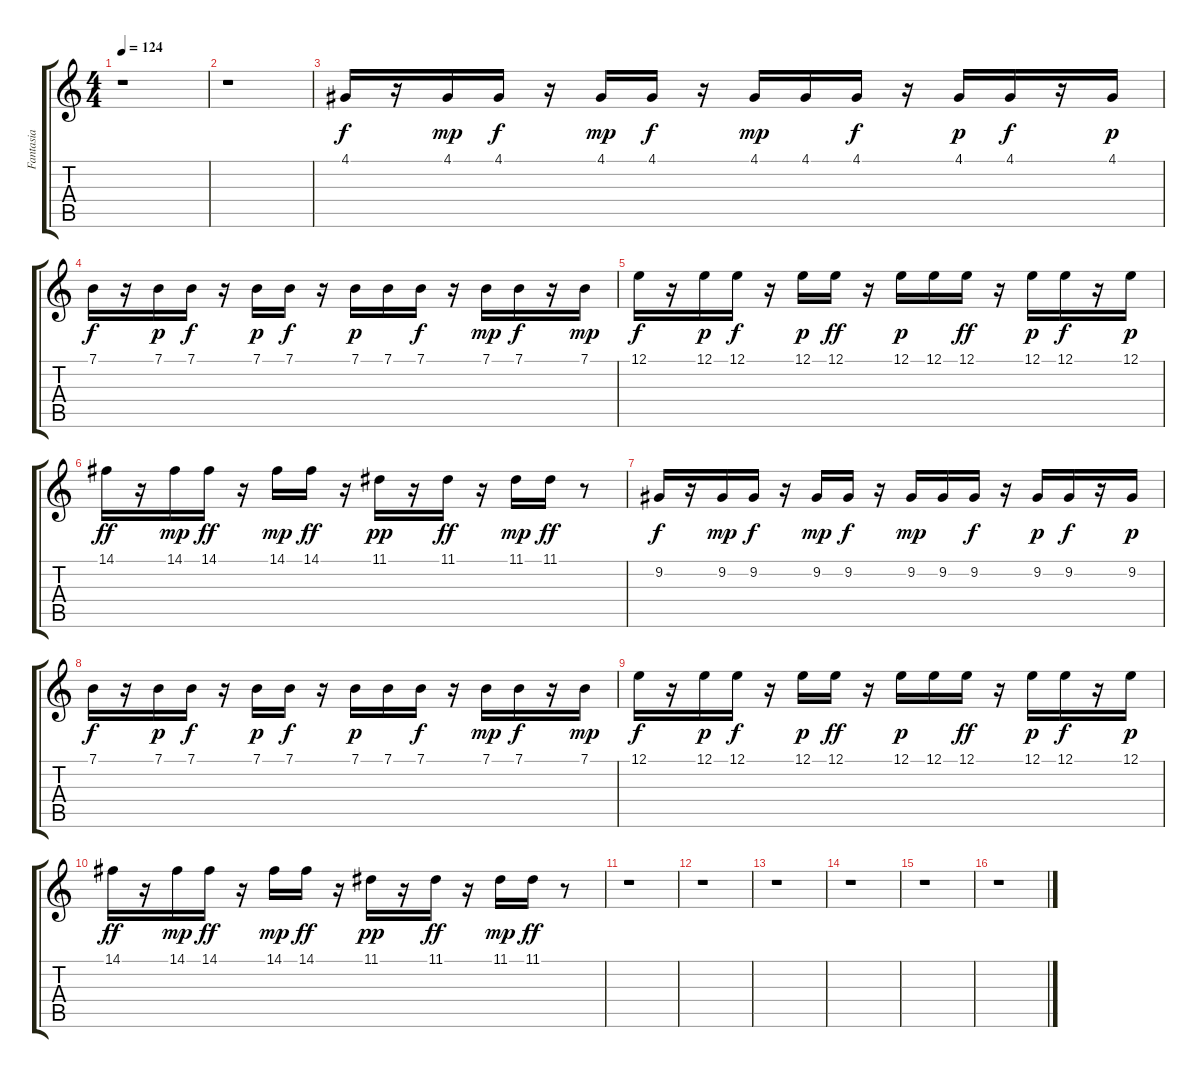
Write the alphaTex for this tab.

\track ("Fantasia" "Fantasia") {instrument lead5charang}
\staff {score tabs}
\tuning (E4 B3 G3 D3 A2 E2) {hide}
\ts (4 4)
\tempo 124
\clef g2
\ks c
r.1{dy ff} |
r.1 |
4.1.16{dy f} r.16 4.1.16{dy mp} 4.1.16{dy f} r.16 4.1.16{dy mp} 4.1.16{dy f} r.16 4.1.16{dy mp} 4.1.16 4.1.16{dy f} r.16 4.1.16{dy p} 4.1.16{dy f} r.16 4.1.16{dy p} |
7.1.16{dy f} r.16 7.1.16{dy p} 7.1.16{dy f} r.16 7.1.16{dy p} 7.1.16{dy f} r.16 7.1.16{dy p} 7.1.16 7.1.16{dy f} r.16 7.1.16{dy mp} 7.1.16{dy f} r.16 7.1.16{dy mp} |
12.1.16{dy f} r.16 12.1.16{dy p} 12.1.16{dy f} r.16 12.1.16{dy p} 12.1.16{dy ff} r.16 12.1.16{dy p} 12.1.16 12.1.16{dy ff} r.16 12.1.16{dy p} 12.1.16{dy f} r.16 12.1.16{dy p} |
14.1.16{dy ff} r.16 14.1.16{dy mp} 14.1.16{dy ff} r.16 14.1.16{dy mp} 14.1.16{dy ff} r.16 11.1.16{dy pp} r.16 11.1.16{dy ff} r.16 11.1.16{dy mp} 11.1.16{dy ff} r.8 |
9.2.16{dy f} r.16 9.2.16{dy mp} 9.2.16{dy f} r.16 9.2.16{dy mp} 9.2.16{dy f} r.16 9.2.16{dy mp} 9.2.16 9.2.16{dy f} r.16 9.2.16{dy p} 9.2.16{dy f} r.16 9.2.16{dy p} |
7.1.16{dy f} r.16 7.1.16{dy p} 7.1.16{dy f} r.16 7.1.16{dy p} 7.1.16{dy f} r.16 7.1.16{dy p} 7.1.16 7.1.16{dy f} r.16 7.1.16{dy mp} 7.1.16{dy f} r.16 7.1.16{dy mp} |
12.1.16{dy f} r.16 12.1.16{dy p} 12.1.16{dy f} r.16 12.1.16{dy p} 12.1.16{dy ff} r.16 12.1.16{dy p} 12.1.16 12.1.16{dy ff} r.16 12.1.16{dy p} 12.1.16{dy f} r.16 12.1.16{dy p} |
14.1.16{dy ff} r.16 14.1.16{dy mp} 14.1.16{dy ff} r.16 14.1.16{dy mp} 14.1.16{dy ff} r.16 11.1.16{dy pp} r.16 11.1.16{dy ff} r.16 11.1.16{dy mp} 11.1.16{dy ff} r.8 |
r.1 |
r.1 |
r.1 |
r.1 |
r.1 |
r.1
